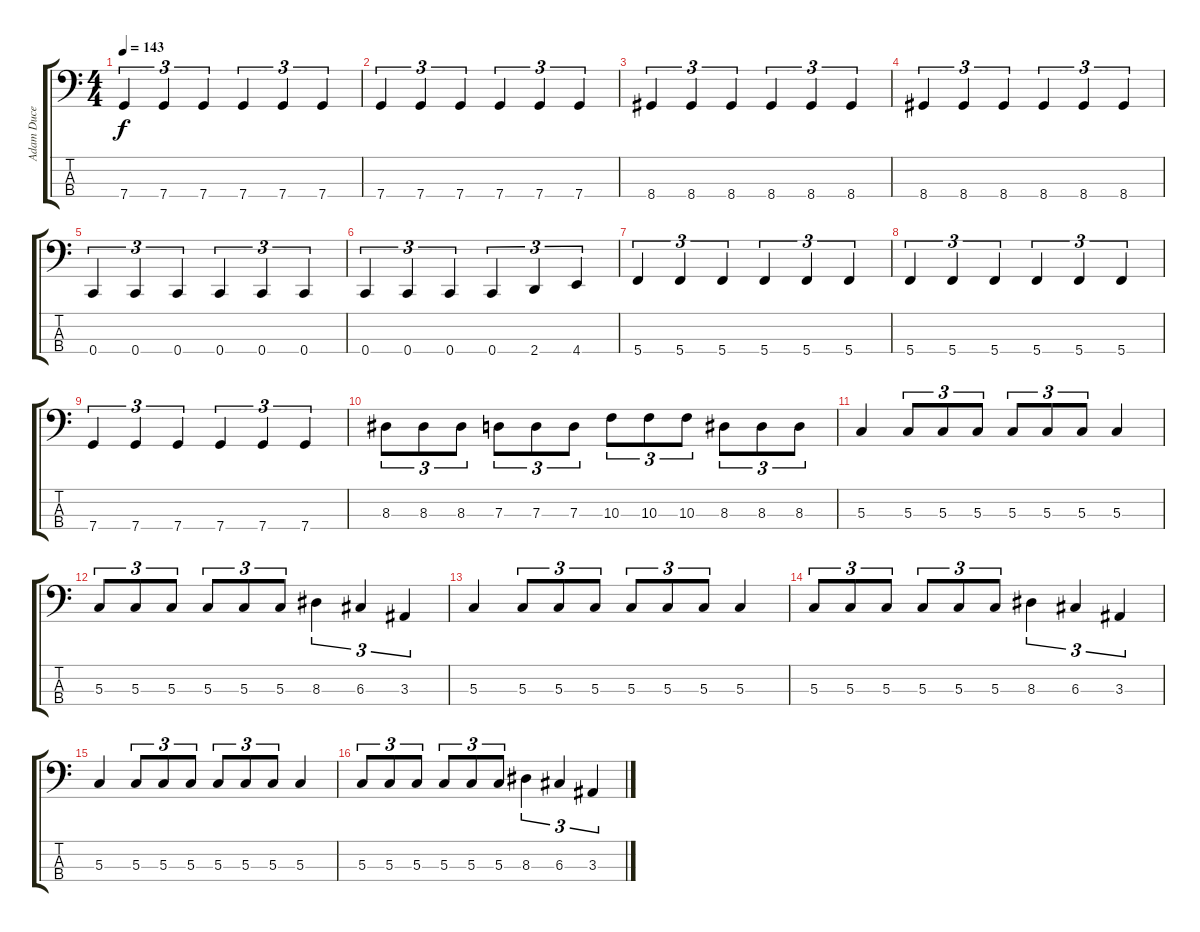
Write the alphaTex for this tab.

\track ("Adam Duce" "Adam Duce") {instrument electricbasspick}
\staff {score tabs}
\tuning (F2 C2 G1 C1) {hide}
\ts (4 4)
\tempo 143
\clef f4
\ks c
7.4.4{tu (3 2) dy f} 7.4.4{tu (3 2)} 7.4.4{tu (3 2)} 7.4.4{tu (3 2)} 7.4.4{tu (3 2)} 7.4.4{tu (3 2)} |
7.4.4{tu (3 2)} 7.4.4{tu (3 2)} 7.4.4{tu (3 2)} 7.4.4{tu (3 2)} 7.4.4{tu (3 2)} 7.4.4{tu (3 2)} |
8.4.4{tu (3 2)} 8.4.4{tu (3 2)} 8.4.4{tu (3 2)} 8.4.4{tu (3 2)} 8.4.4{tu (3 2)} 8.4.4{tu (3 2)} |
8.4.4{tu (3 2)} 8.4.4{tu (3 2)} 8.4.4{tu (3 2)} 8.4.4{tu (3 2)} 8.4.4{tu (3 2)} 8.4.4{tu (3 2)} |
0.4.4{tu (3 2)} 0.4.4{tu (3 2)} 0.4.4{tu (3 2)} 0.4.4{tu (3 2)} 0.4.4{tu (3 2)} 0.4.4{tu (3 2)} |
0.4.4{tu (3 2)} 0.4.4{tu (3 2)} 0.4.4{tu (3 2)} 0.4.4{tu (3 2)} 2.4.4{tu (3 2)} 4.4.4{tu (3 2)} |
5.4.4{tu (3 2)} 5.4.4{tu (3 2)} 5.4.4{tu (3 2)} 5.4.4{tu (3 2)} 5.4.4{tu (3 2)} 5.4.4{tu (3 2)} |
5.4.4{tu (3 2)} 5.4.4{tu (3 2)} 5.4.4{tu (3 2)} 5.4.4{tu (3 2)} 5.4.4{tu (3 2)} 5.4.4{tu (3 2)} |
7.4.4{tu (3 2)} 7.4.4{tu (3 2)} 7.4.4{tu (3 2)} 7.4.4{tu (3 2)} 7.4.4{tu (3 2)} 7.4.4{tu (3 2)} |
8.3.8{tu (3 2)} 8.3.8{tu (3 2)} 8.3.8{tu (3 2)} 7.3.8{tu (3 2)} 7.3.8{tu (3 2)} 7.3.8{tu (3 2)} 10.3.8{tu (3 2)} 10.3.8{tu (3 2)} 10.3.8{tu (3 2)} 8.3.8{tu (3 2)} 8.3.8{tu (3 2)} 8.3.8{tu (3 2)} |
5.3.4 5.3.8{tu (3 2)} 5.3.8{tu (3 2)} 5.3.8{tu (3 2)} 5.3.8{tu (3 2)} 5.3.8{tu (3 2)} 5.3.8{tu (3 2)} 5.3.4 |
5.3.8{tu (3 2)} 5.3.8{tu (3 2)} 5.3.8{tu (3 2)} 5.3.8{tu (3 2)} 5.3.8{tu (3 2)} 5.3.8{tu (3 2)} 8.3.4{tu (3 2)} 6.3.4{tu (3 2)} 3.3.4{tu (3 2)} |
5.3.4 5.3.8{tu (3 2)} 5.3.8{tu (3 2)} 5.3.8{tu (3 2)} 5.3.8{tu (3 2)} 5.3.8{tu (3 2)} 5.3.8{tu (3 2)} 5.3.4 |
5.3.8{tu (3 2)} 5.3.8{tu (3 2)} 5.3.8{tu (3 2)} 5.3.8{tu (3 2)} 5.3.8{tu (3 2)} 5.3.8{tu (3 2)} 8.3.4{tu (3 2)} 6.3.4{tu (3 2)} 3.3.4{tu (3 2)} |
5.3.4 5.3.8{tu (3 2)} 5.3.8{tu (3 2)} 5.3.8{tu (3 2)} 5.3.8{tu (3 2)} 5.3.8{tu (3 2)} 5.3.8{tu (3 2)} 5.3.4 |
5.3.8{tu (3 2)} 5.3.8{tu (3 2)} 5.3.8{tu (3 2)} 5.3.8{tu (3 2)} 5.3.8{tu (3 2)} 5.3.8{tu (3 2)} 8.3.4{tu (3 2)} 6.3.4{tu (3 2)} 3.3.4{tu (3 2)}
